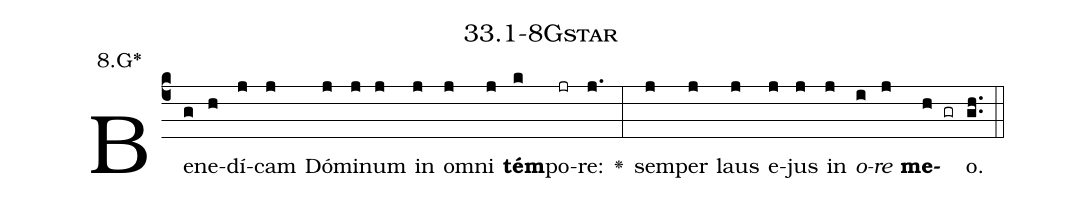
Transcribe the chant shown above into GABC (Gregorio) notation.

name: 33.1-8Gstar;
annotation: 8.G*;
%%
(c4)Be(g)ne(h)dí(j)cam(j) Dó(j)mi(j)num(j) in(j) om(j)ni(j) <b>tém</b>(k)po(jr)re:(j.) <v>\greheightstar</v>(:) sem(j)per(j) laus(j) e(j)jus(j) in(j) <i>o</i>(i)<i>re</i>(j) <b>me</b>(h gr)o.(gh..) (::)


%E(j) u(j) o(i) u(j) a(h) e.(gh..) (::)
